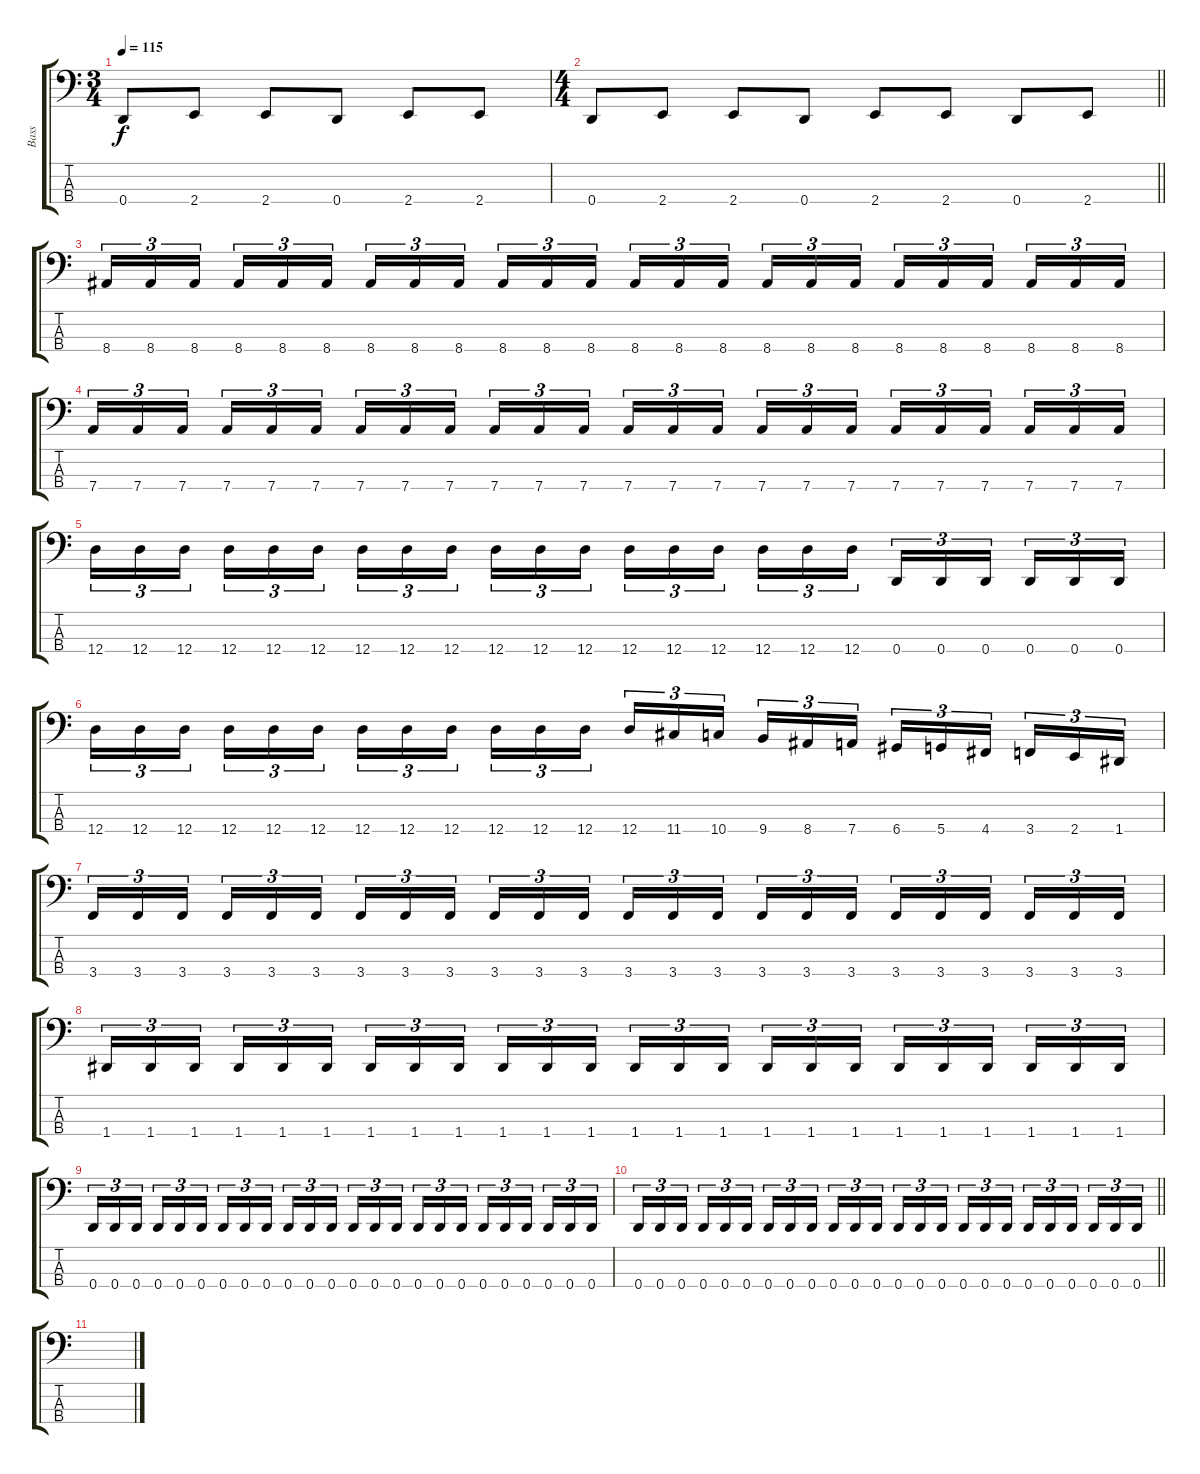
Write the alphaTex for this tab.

\track ("Bass" "Bass") {instrument electricbassfinger}
\staff {score tabs}
\tuning (F2 C2 G1 D1) {hide}
\ts (3 4)
\tempo 115
\clef f4
\ks c
0.4.8{dy f} 2.4.8 2.4.8 0.4.8 2.4.8 2.4.8 |
\ts (4 4)
\barLineRight lightlight
0.4.8 2.4.8 2.4.8 0.4.8 2.4.8 2.4.8 0.4.8 2.4.8 |
\section ("" "")
8.4.16{tu (3 2)} 8.4.16{tu (3 2)} 8.4.16{tu (3 2) beam splitsecondary} 8.4.16{tu (3 2)} 8.4.16{tu (3 2)} 8.4.16{tu (3 2)} 8.4.16{tu (3 2)} 8.4.16{tu (3 2)} 8.4.16{tu (3 2) beam splitsecondary} 8.4.16{tu (3 2)} 8.4.16{tu (3 2)} 8.4.16{tu (3 2)} 8.4.16{tu (3 2)} 8.4.16{tu (3 2)} 8.4.16{tu (3 2) beam splitsecondary} 8.4.16{tu (3 2)} 8.4.16{tu (3 2)} 8.4.16{tu (3 2)} 8.4.16{tu (3 2)} 8.4.16{tu (3 2)} 8.4.16{tu (3 2) beam splitsecondary} 8.4.16{tu (3 2)} 8.4.16{tu (3 2)} 8.4.16{tu (3 2)} |
7.4.16{tu (3 2)} 7.4.16{tu (3 2)} 7.4.16{tu (3 2) beam splitsecondary} 7.4.16{tu (3 2)} 7.4.16{tu (3 2)} 7.4.16{tu (3 2)} 7.4.16{tu (3 2)} 7.4.16{tu (3 2)} 7.4.16{tu (3 2) beam splitsecondary} 7.4.16{tu (3 2)} 7.4.16{tu (3 2)} 7.4.16{tu (3 2)} 7.4.16{tu (3 2)} 7.4.16{tu (3 2)} 7.4.16{tu (3 2) beam splitsecondary} 7.4.16{tu (3 2)} 7.4.16{tu (3 2)} 7.4.16{tu (3 2)} 7.4.16{tu (3 2)} 7.4.16{tu (3 2)} 7.4.16{tu (3 2) beam splitsecondary} 7.4.16{tu (3 2)} 7.4.16{tu (3 2)} 7.4.16{tu (3 2)} |
12.4.16{tu (3 2)} 12.4.16{tu (3 2)} 12.4.16{tu (3 2) beam splitsecondary} 12.4.16{tu (3 2)} 12.4.16{tu (3 2)} 12.4.16{tu (3 2)} 12.4.16{tu (3 2)} 12.4.16{tu (3 2)} 12.4.16{tu (3 2) beam splitsecondary} 12.4.16{tu (3 2)} 12.4.16{tu (3 2)} 12.4.16{tu (3 2)} 12.4.16{tu (3 2)} 12.4.16{tu (3 2)} 12.4.16{tu (3 2) beam splitsecondary} 12.4.16{tu (3 2)} 12.4.16{tu (3 2)} 12.4.16{tu (3 2)} 0.4.16{tu (3 2)} 0.4.16{tu (3 2)} 0.4.16{tu (3 2) beam splitsecondary} 0.4.16{tu (3 2)} 0.4.16{tu (3 2)} 0.4.16{tu (3 2)} |
12.4.16{tu (3 2)} 12.4.16{tu (3 2)} 12.4.16{tu (3 2) beam splitsecondary} 12.4.16{tu (3 2)} 12.4.16{tu (3 2)} 12.4.16{tu (3 2)} 12.4.16{tu (3 2)} 12.4.16{tu (3 2)} 12.4.16{tu (3 2) beam splitsecondary} 12.4.16{tu (3 2)} 12.4.16{tu (3 2)} 12.4.16{tu (3 2)} 12.4.16{tu (3 2)} 11.4.16{tu (3 2)} 10.4.16{tu (3 2) beam splitsecondary} 9.4.16{tu (3 2)} 8.4.16{tu (3 2)} 7.4.16{tu (3 2)} 6.4.16{tu (3 2)} 5.4.16{tu (3 2)} 4.4.16{tu (3 2) beam splitsecondary} 3.4.16{tu (3 2)} 2.4.16{tu (3 2)} 1.4.16{tu (3 2)} |
3.4.16{tu (3 2)} 3.4.16{tu (3 2)} 3.4.16{tu (3 2) beam splitsecondary} 3.4.16{tu (3 2)} 3.4.16{tu (3 2)} 3.4.16{tu (3 2)} 3.4.16{tu (3 2)} 3.4.16{tu (3 2)} 3.4.16{tu (3 2) beam splitsecondary} 3.4.16{tu (3 2)} 3.4.16{tu (3 2)} 3.4.16{tu (3 2)} 3.4.16{tu (3 2)} 3.4.16{tu (3 2)} 3.4.16{tu (3 2) beam splitsecondary} 3.4.16{tu (3 2)} 3.4.16{tu (3 2)} 3.4.16{tu (3 2)} 3.4.16{tu (3 2)} 3.4.16{tu (3 2)} 3.4.16{tu (3 2) beam splitsecondary} 3.4.16{tu (3 2)} 3.4.16{tu (3 2)} 3.4.16{tu (3 2)} |
1.4.16{tu (3 2)} 1.4.16{tu (3 2)} 1.4.16{tu (3 2) beam splitsecondary} 1.4.16{tu (3 2)} 1.4.16{tu (3 2)} 1.4.16{tu (3 2)} 1.4.16{tu (3 2)} 1.4.16{tu (3 2)} 1.4.16{tu (3 2) beam splitsecondary} 1.4.16{tu (3 2)} 1.4.16{tu (3 2)} 1.4.16{tu (3 2)} 1.4.16{tu (3 2)} 1.4.16{tu (3 2)} 1.4.16{tu (3 2) beam splitsecondary} 1.4.16{tu (3 2)} 1.4.16{tu (3 2)} 1.4.16{tu (3 2)} 1.4.16{tu (3 2)} 1.4.16{tu (3 2)} 1.4.16{tu (3 2) beam splitsecondary} 1.4.16{tu (3 2)} 1.4.16{tu (3 2)} 1.4.16{tu (3 2)} |
0.4.16{tu (3 2)} 0.4.16{tu (3 2)} 0.4.16{tu (3 2) beam splitsecondary} 0.4.16{tu (3 2)} 0.4.16{tu (3 2)} 0.4.16{tu (3 2)} 0.4.16{tu (3 2)} 0.4.16{tu (3 2)} 0.4.16{tu (3 2) beam splitsecondary} 0.4.16{tu (3 2)} 0.4.16{tu (3 2)} 0.4.16{tu (3 2)} 0.4.16{tu (3 2)} 0.4.16{tu (3 2)} 0.4.16{tu (3 2) beam splitsecondary} 0.4.16{tu (3 2)} 0.4.16{tu (3 2)} 0.4.16{tu (3 2)} 0.4.16{tu (3 2)} 0.4.16{tu (3 2)} 0.4.16{tu (3 2) beam splitsecondary} 0.4.16{tu (3 2)} 0.4.16{tu (3 2)} 0.4.16{tu (3 2)} |
\barLineRight lightlight
0.4.16{tu (3 2)} 0.4.16{tu (3 2)} 0.4.16{tu (3 2) beam splitsecondary} 0.4.16{tu (3 2)} 0.4.16{tu (3 2)} 0.4.16{tu (3 2)} 0.4.16{tu (3 2)} 0.4.16{tu (3 2)} 0.4.16{tu (3 2) beam splitsecondary} 0.4.16{tu (3 2)} 0.4.16{tu (3 2)} 0.4.16{tu (3 2)} 0.4.16{tu (3 2)} 0.4.16{tu (3 2)} 0.4.16{tu (3 2) beam splitsecondary} 0.4.16{tu (3 2)} 0.4.16{tu (3 2)} 0.4.16{tu (3 2)} 0.4.16{tu (3 2)} 0.4.16{tu (3 2)} 0.4.16{tu (3 2) beam splitsecondary} 0.4.16{tu (3 2)} 0.4.16{tu (3 2)} 0.4.16{tu (3 2)} |
\section ("" "")
